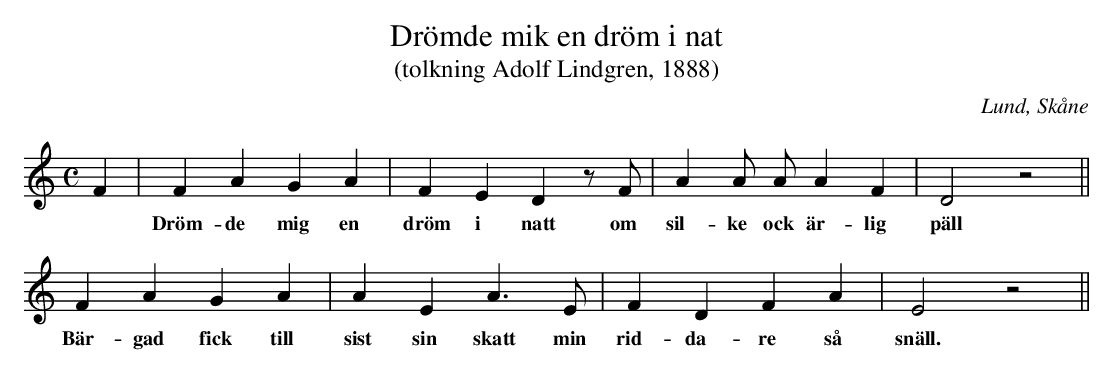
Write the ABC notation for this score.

X:1
T:Drömde mik en dröm i nat
T:(tolkning Adolf Lindgren, 1888)
O:Lund, Skåne
M:C
L:1/4
K:C
F | F A G A | F E D z/F/ | A A/ A/ A F | D2 z2 ||
w:|Dröm-de mig en|dröm i natt  om|sil-ke ock är-lig|päll||
F A G A | A E A>E | F D F A | E2 z2 ||
w:Bär-gad fick till|sist sin skatt min|rid-da-re så|snäll.  Men||
